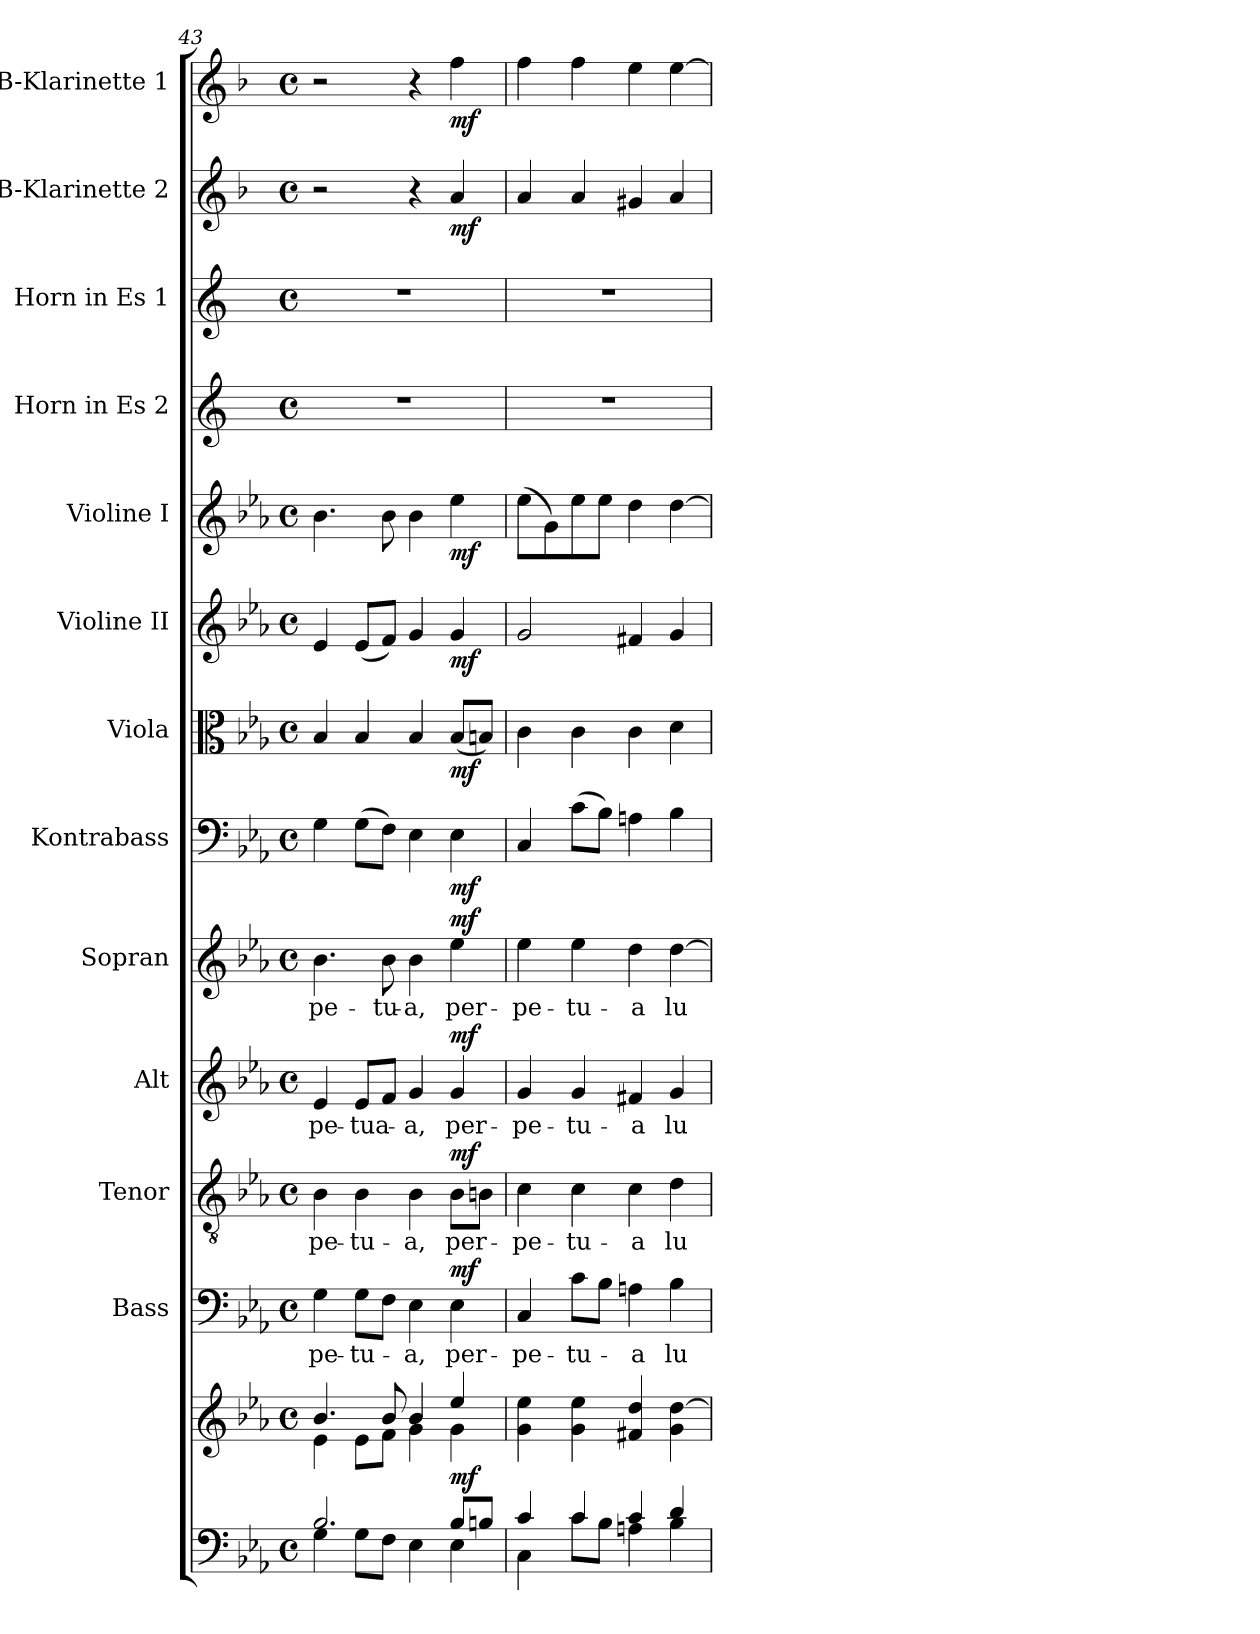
**kern	**kern	**dynam	**kern	**text	**dynam	**kern	**text	**dynam	**kern	**text	**dynam	**kern	**text	**dynam	**kern	**dynam	**kern	**dynam	**kern	**dynam	**kern	**dynam	**kern	**kern	**kern	**dynam	**kern	**dynam
*part13	*part13	*part13	*part12	*part12	*part12	*part11	*part11	*part11	*part10	*part10	*part10	*part9	*part9	*part9	*part8	*part8	*part7	*part7	*part6	*part6	*part5	*part5	*part4	*part3	*part2	*part2	*part1	*part1
*staff14	*staff13	*staff13/14	*staff12	*staff12	*staff12	*staff11	*staff11	*staff11	*staff10	*staff10	*staff10	*staff9	*staff9	*staff9	*staff8	*staff8	*staff7	*staff7	*staff6	*staff6	*staff5	*staff5	*staff4	*staff3	*staff2	*staff2	*staff1	*staff1
*	*	*	*I"Bass	*	*	*I"Tenor	*	*	*I"Alt	*	*	*I"Sopran	*	*	*I"Kontrabass	*	*I"Viola	*	*I"Violine II	*	*I"Violine I	*	*I"Horn in Es 2	*I"Horn in Es 1	*I"B-Klarinette 2	*	*I"B-Klarinette 1	*
*	*	*	*I'B.	*	*	*I'T.	*	*	*I'A.	*	*	*I'S.	*	*	*I'Kb.	*	*I'Vla.	*	*I'Vl. II	*	*I'Vl. I	*	*	*	*I'B Kl. 2	*	*I'B Kl. 1	*
*clefF4	*clefG2	*	*clefF4	*	*	*clefGv2	*	*	*clefG2	*	*	*clefG2	*	*	*clefF4	*	*clefC3	*	*clefG2	*	*clefG2	*	*clefG2	*clefG2	*clefG2	*	*clefG2	*
*	*	*	*	*	*	*	*	*	*	*	*	*	*	*	*ITrd7c12	*	*	*	*	*	*	*	*ITrd5c9	*ITrd5c9	*ITrd1c2	*	*ITrd1c2	*
*k[b-e-a-]	*k[b-e-a-]	*	*k[b-e-a-]	*	*	*k[b-e-a-]	*	*	*k[b-e-a-]	*	*	*k[b-e-a-]	*	*	*k[b-e-a-]	*	*k[b-e-a-]	*	*k[b-e-a-]	*	*k[b-e-a-]	*	*k[b-e-a-]	*k[b-e-a-]	*k[b-e-a-]	*	*k[b-e-a-]	*
*E-:	*E-:	*	*E-:	*	*	*E-:	*	*	*E-:	*	*	*E-:	*	*	*E-:	*	*E-:	*	*E-:	*	*E-:	*	*E-:	*E-:	*E-:	*	*E-:	*
*M4/4	*M4/4	*	*M4/4	*	*	*M4/4	*	*	*M4/4	*	*	*M4/4	*	*	*M4/4	*	*M4/4	*	*M4/4	*	*M4/4	*	*M4/4	*M4/4	*M4/4	*	*M4/4	*
*met(c)	*met(c)	*	*met(c)	*	*	*met(c)	*	*	*met(c)	*	*	*met(c)	*	*	*met(c)	*	*met(c)	*	*met(c)	*	*met(c)	*	*met(c)	*met(c)	*met(c)	*	*met(c)	*
=43	=43	=43	=43	=43	=43	=43	=43	=43	=43	=43	=43	=43	=43	=43	=43	=43	=43	=43	=43	=43	=43	=43	=43	=43	=43	=43	=43	=43
*^	*^	*	*	*	*	*	*	*	*	*	*	*	*	*	*	*	*	*	*	*	*	*	*	*	*	*	*	*
!	!	!	!	!	!	!LO:LY:b	!	!	!LO:LY:b	!	!	!LO:LY:b	!	!	!LO:LY:b	!	!	!	!	!	!	!	!	!	!	!	!	!	!	!
2.B-/	4G\	4.b-/	4e-\	.	4G\	-pe-	.	4B-\	-pe-	.	4e-/	-pe-	.	4.b-\	-pe-	.	4GG\	.	4B-/	.	4e-/	.	4.b-\	.	1r	1r	2r	.	2r	.
!	!	!	!	!	!	!LO:LY:b	!	!	!LO:LY:b	!	!	!LO:LY:b	!	!	!	!	!	!	!	!	!	!	!	!	!	!	!	!	!	!
.	8G\L	.	8e-\L	.	8G\L	-tu-	.	4B-\	-tu-	.	8e-/L	-tua-	.	.	.	.	(>8GG\L	.	4B-/	.	(<8e-/L	.	.	.	.	.	.	.	.	.
!	!	!	!	!	!	!	!	!	!	!	!	!	!	!	!LO:LY:b	!	!	!	!	!	!	!	!	!	!	!	!	!	!	!
.	8F\J	8b-/	8f\J	.	8F\J	.	.	.	.	.	8f/J	.	.	8b-\	-tu-	.	8FF\J)	.	.	.	8f/J)	.	8b-\	.	.	.	.	.	.	.
!	!	!	!	!	!	!LO:LY:b	!	!	!LO:LY:b	!	!	!LO:LY:b	!	!	!LO:LY:b	!	!	!	!	!	!	!	!	!	!	!	!	!	!	!
.	4E-\	4b-/	4g\	.	4E-\	-a,	.	4B-\	-a,	.	4g/	-a,	.	4b-\	-a,	.	4EE-\	.	4B-/	.	4g/	.	4b-\	.	.	.	4r	.	4r	.
!	!	!	!	!LO:DY:b	!	!LO:LY:b	!LO:DY:a	!	!LO:LY:b	!LO:DY:a	!	!LO:LY:b	!LO:DY:a	!	!LO:LY:b	!LO:DY:a	!	!LO:DY:b	!	!LO:DY:b	!	!LO:DY:b	!	!LO:DY:b	!	!	!	!LO:DY:b	!	!LO:DY:b
8B-/L	4E-\	4ee-/	4g\	mf	4E-\	per-	mf	8B-\L	per-	mf	4g/	per-	mf	4ee-\	per-	mf	4EE-\	mf	(<8B-/L	mf	4g/	mf	4ee-\	mf	.	.	4g/	mf	4ee-\	mf
8Bn/J	.	.	.	.	.	.	.	8Bn\J	.	.	.	.	.	.	.	.	.	.	8Bn/J)	.	.	.	.	.	.	.	.	.	.	.
*	*	*v	*v	*	*	*	*	*	*	*	*	*	*	*	*	*	*	*	*	*	*	*	*	*	*	*	*	*	*	*
!!LO:PB:g=z
=44	=44	=44	=44	=44	=44	=44	=44	=44	=44	=44	=44	=44	=44	=44	=44	=44	=44	=44	=44	=44	=44	=44	=44	=44	=44	=44	=44	=44	=44
!	!	!	!	!	!LO:LY:b	!	!	!LO:LY:b	!	!	!LO:LY:b	!	!	!LO:LY:b	!	!	!	!	!	!	!	!	!	!	!	!	!	!	!
4c/	4C\	4g\ 4ee-\	.	4C/	-pe-	.	4c\	-pe-	.	4g/	-pe-	.	4ee-\	-pe-	.	4CC/	.	4c\	.	2g/	.	(>8ee-\L	.	1r	1r	4g/	.	4ee-\	.
.	.	.	.	.	.	.	.	.	.	.	.	.	.	.	.	.	.	.	.	.	.	8g\)	.	.	.	.	.	.	.
!	!	!	!	!	!LO:LY:b	!	!	!LO:LY:b	!	!	!LO:LY:b	!	!	!LO:LY:b	!	!	!	!	!	!	!	!	!	!	!	!	!	!	!
4c/	8c\L	4g\ 4ee-\	.	8c\L	-tu-	.	4c\	-tu-	.	4g/	-tu-	.	4ee-\	-tu-	.	(>8C\L	.	4c\	.	.	.	8ee-\	.	.	.	4g/	.	4ee-\	.
.	8B-\J	.	.	8B-\J	.	.	.	.	.	.	.	.	.	.	.	8BB-\J)	.	.	.	.	.	8ee-\J	.	.	.	.	.	.	.
!	!	!	!	!	!LO:LY:b	!	!	!LO:LY:b	!	!	!LO:LY:b	!	!	!LO:LY:b	!	!	!	!	!	!	!	!	!	!	!	!	!	!	!
4c/	4An\	4f#X/ 4dd/	.	4An\	-a	.	4c\	-a	.	4f#X/	-a	.	4dd\	-a	.	4AAn\	.	4c\	.	4f#X/	.	4dd\	.	.	.	4f#X/	.	4dd\	.
!	!	!	!	!	!LO:LY:b	!	!	!LO:LY:b	!	!	!LO:LY:b	!	!	!LO:LY:b	!	!	!	!	!	!	!	!	!	!	!	!	!	!	!
4d/	4B-\	4g\ [4dd\	.	4B-\	lu-	.	4d\	lu-	.	4g/	lu-	.	[4dd\	lu-	.	4BB-\	.	4d\	.	4g/	.	[4dd\	.	.	.	4g/	.	[4dd\	.
*v	*v	*	*	*	*	*	*	*	*	*	*	*	*	*	*	*	*	*	*	*	*	*	*	*	*	*	*	*	*
=	=	=	=	=	=	=	=	=	=	=	=	=	=	=	=	=	=	=	=	=	=	=	=	=	=	=	=	=
*-	*-	*-	*-	*-	*-	*-	*-	*-	*-	*-	*-	*-	*-	*-	*-	*-	*-	*-	*-	*-	*-	*-	*-	*-	*-	*-	*-	*-
